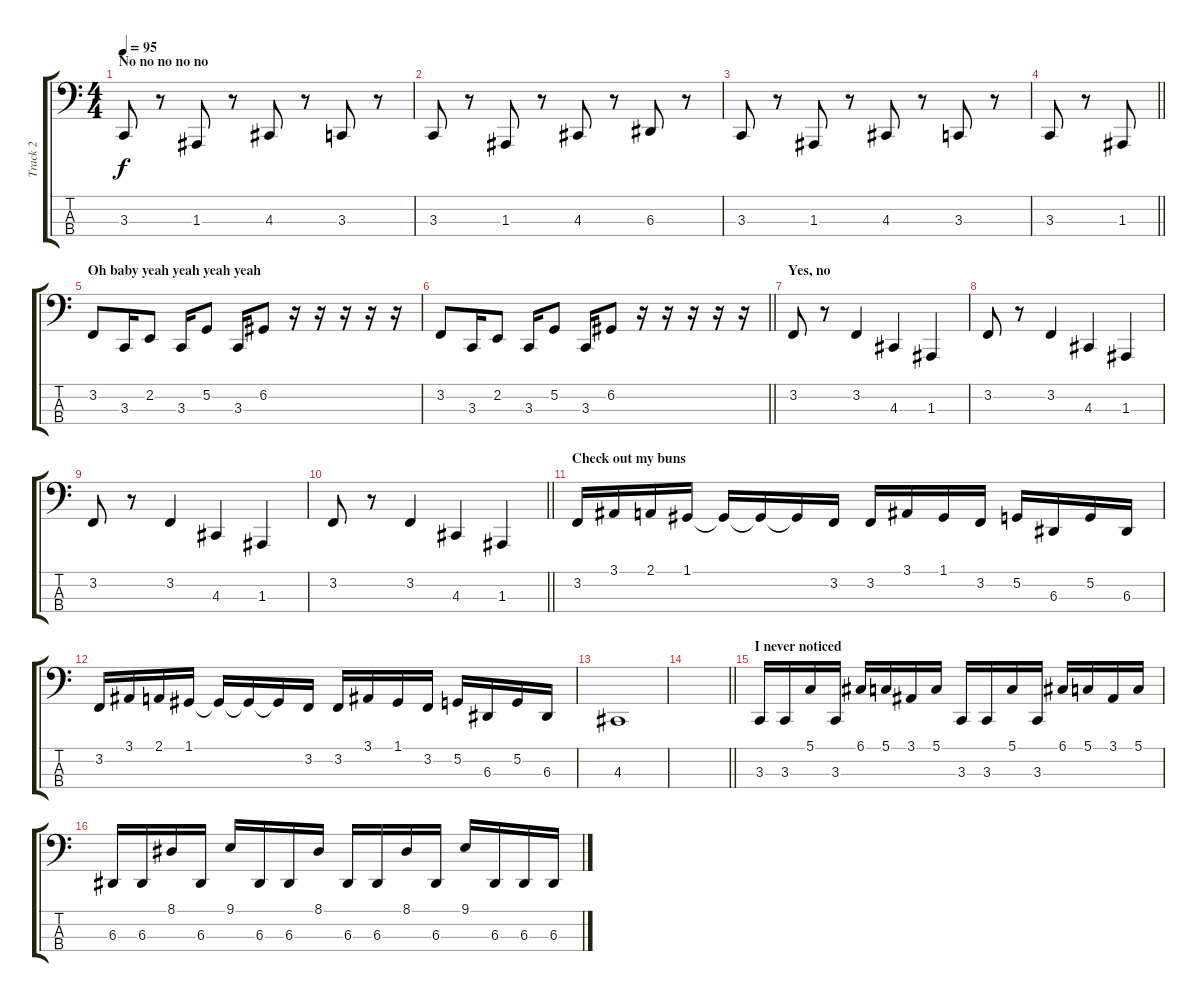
\track ("Track 2" "Track 2") {instrument lead1square}
\staff {score tabs}
\tuning (G2 D2 A1 E1) {hide}
\ts (4 4)
\section ("" "No no no no no")
\tempo 95
\clef f4
\ks c
3.3.8{dy f} r.8 1.3.8 r.8 4.3.8 r.8 3.3.8 r.8 |
3.3.8 r.8 1.3.8 r.8 4.3.8 r.8 6.3.8 r.8 |
3.3.8 r.8 1.3.8 r.8 4.3.8 r.8 3.3.8 r.8 |
\barLineRight lightlight
3.3.8 r.8 1.3.8 |
\section ("" "Oh baby yeah yeah yeah yeah")
3.2.8 3.3.16 2.2.8 3.3.16 5.2.8 3.3.16 6.2.8 r.16 r.16 r.16 r.16 r.16 |
\barLineRight lightlight
3.2.8 3.3.16 2.2.8 3.3.16 5.2.8 3.3.16 6.2.8 r.16 r.16 r.16 r.16 r.16 |
\section ("" "Yes, no")
3.2.8 r.8 3.2.4 4.3.4 1.3.4 |
3.2.8 r.8 3.2.4 4.3.4 1.3.4 |
3.2.8 r.8 3.2.4 4.3.4 1.3.4 |
\barLineRight lightlight
3.2.8 r.8 3.2.4 4.3.4 1.3.4 |
\section ("" "Check out my buns")
3.2.16 3.1.16 2.1.16 1.1.16 1.1{t}.16 1.1{t}.16 1.1{t}.16 3.2.16 3.2.16 3.1.16 1.1.16 3.2.16 5.2.16 6.3.16 5.2.16 6.3.16 |
3.2.16 3.1.16 2.1.16 1.1.16 1.1{t}.16 1.1{t}.16 1.1{t}.16 3.2.16 3.2.16 3.1.16 1.1.16 3.2.16 5.2.16 6.3.16 5.2.16 6.3.16 |
4.3.1 |
\barLineRight lightlight
|
\section ("" "I never noticed")
3.3.16 3.3.16 5.1.16 3.3.16 6.1.16 5.1.16 3.1.16 5.1.16 3.3.16 3.3.16 5.1.16 3.3.16 6.1.16 5.1.16 3.1.16 5.1.16 |
6.3.16 6.3.16 8.1.16 6.3.16 9.1.16 6.3.16 6.3.16 8.1.16 6.3.16 6.3.16 8.1.16 6.3.16 9.1.16 6.3.16 6.3.16 6.3.16
